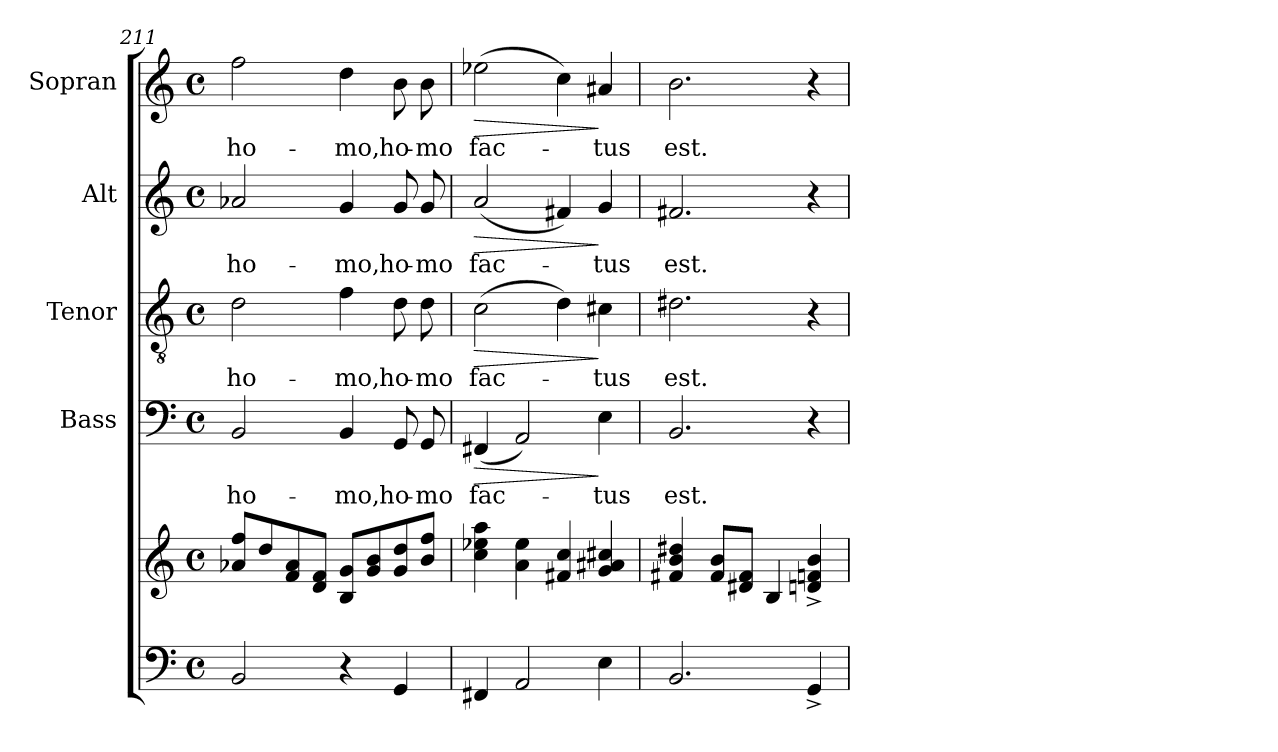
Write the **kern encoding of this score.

**kern	**kern	**kern	**text	**dynam	**kern	**text	**dynam	**kern	**text	**dynam	**kern	**text	**dynam
*part5	*part5	*part4	*part4	*part4	*part3	*part3	*part3	*part2	*part2	*part2	*part1	*part1	*part1
*staff6	*staff5	*staff4	*staff4	*staff4	*staff3	*staff3	*staff3	*staff2	*staff2	*staff2	*staff1	*staff1	*staff1
*	*	*I"Bass	*	*	*I"Tenor	*	*	*I"Alt	*	*	*I"Sopran	*	*
*	*	*I'B.	*	*	*I'T.	*	*	*I'A.	*	*	*I'S.	*	*
*clefF4	*clefG2	*clefF4	*	*	*clefGv2	*	*	*clefG2	*	*	*clefG2	*	*
*k[]	*k[]	*k[]	*	*	*k[]	*	*	*k[]	*	*	*k[]	*	*
*C:	*C:	*C:	*	*	*C:	*	*	*C:	*	*	*C:	*	*
*M4/4	*M4/4	*M4/4	*	*	*M4/4	*	*	*M4/4	*	*	*M4/4	*	*
*met(c)	*met(c)	*met(c)	*	*	*met(c)	*	*	*met(c)	*	*	*met(c)	*	*
=211	=211	=211	=211	=211	=211	=211	=211	=211	=211	=211	=211	=211	=211
!	!	!	!LO:LY:b	!	!	!LO:LY:b	!	!	!LO:LY:b	!	!	!LO:LY:b	!
2BB/	8a-X/ 8ff/L	2BB/	ho-	.	2d\	ho-	.	2a-X/	ho-	.	2ff\	ho-	.
.	8dd/	.	.	.	.	.	.	.	.	.	.	.	.
.	8f/ 8a-/	.	.	.	.	.	.	.	.	.	.	.	.
.	8d/ 8f/J	.	.	.	.	.	.	.	.	.	.	.	.
!	!	!	!LO:LY:b	!	!	!LO:LY:b	!	!	!LO:LY:b	!	!	!LO:LY:b	!
4r	8B/ 8g/L	4BB/	-mo,	.	4f\	-mo,	.	4g/	-mo,	.	4dd\	-mo,	.
.	8g/ 8b/	.	.	.	.	.	.	.	.	.	.	.	.
!	!	!	!LO:LY:b	!	!	!LO:LY:b	!	!	!LO:LY:b	!	!	!LO:LY:b	!
4GG/	8g/ 8dd/	8GG/	ho-	.	8d\	ho-	.	8g/	ho-	.	8b\	ho-	.
!	!	!	!LO:LY:b	!	!	!LO:LY:b	!	!	!LO:LY:b	!	!	!LO:LY:b	!
.	8b/ 8ff/J	8GG/	-mo	.	8d\	-mo	.	8g/	-mo	.	8b\	-mo	.
=212	=212	=212	=212	=212	=212	=212	=212	=212	=212	=212	=212	=212	=212
!	!	!	!LO:LY:b	!LO:HP:b	!	!LO:LY:b	!LO:HP:b	!	!LO:LY:b	!LO:HP:b	!	!LO:LY:b	!LO:HP:b
4FF#X/	4cc\ 4ee-X\ 4aa\	(<4FF#X/	fac-	>	(>2c\	fac-	>	(<2a/	fac-	>	(>2ee-X\	fac-	>
2AA/	4a\ 4ee-\	2AA/)	.	.	.	.	.	.	.	.	.	.	.
.	4f#X/ 4cc/	.	.	.	4d\)	.	.	4f#X/)	.	.	4cc\)	.	.
!	!	!	!LO:LY:b	!	!	!LO:LY:b	!	!	!LO:LY:b	!	!	!LO:LY:b	!
4E\	4g/ 4a#X/ 4cc#X/	4E\	-tus	]	4c#X\	-tus	]	4g/	-tus	]	4a#X/	-tus	]
=213	=213	=213	=213	=213	=213	=213	=213	=213	=213	=213	=213	=213	=213
!	!	!	!LO:LY:b	!	!	!LO:LY:b	!	!	!LO:LY:b	!	!	!LO:LY:b	!
2.BB/	4f#X/ 4b/ 4dd#X/	2.BB/	est.	.	2.d#X\	est.	.	2.f#X/	est.	.	2.b\	est.	.
.	8f#/ 8b/L	.	.	.	.	.	.	.	.	.	.	.	.
.	8d#X/ 8f#/J	.	.	.	.	.	.	.	.	.	.	.	.
.	4B/	.	.	.	.	.	.	.	.	.	.	.	.
4GG^</	4dn/^< 4fn/^< 4b/^<	4r	.	.	4r	.	.	4r	.	.	4r	.	.
=	=	=	=	=	=	=	=	=	=	=	=	=	=
*-	*-	*-	*-	*-	*-	*-	*-	*-	*-	*-	*-	*-	*-
